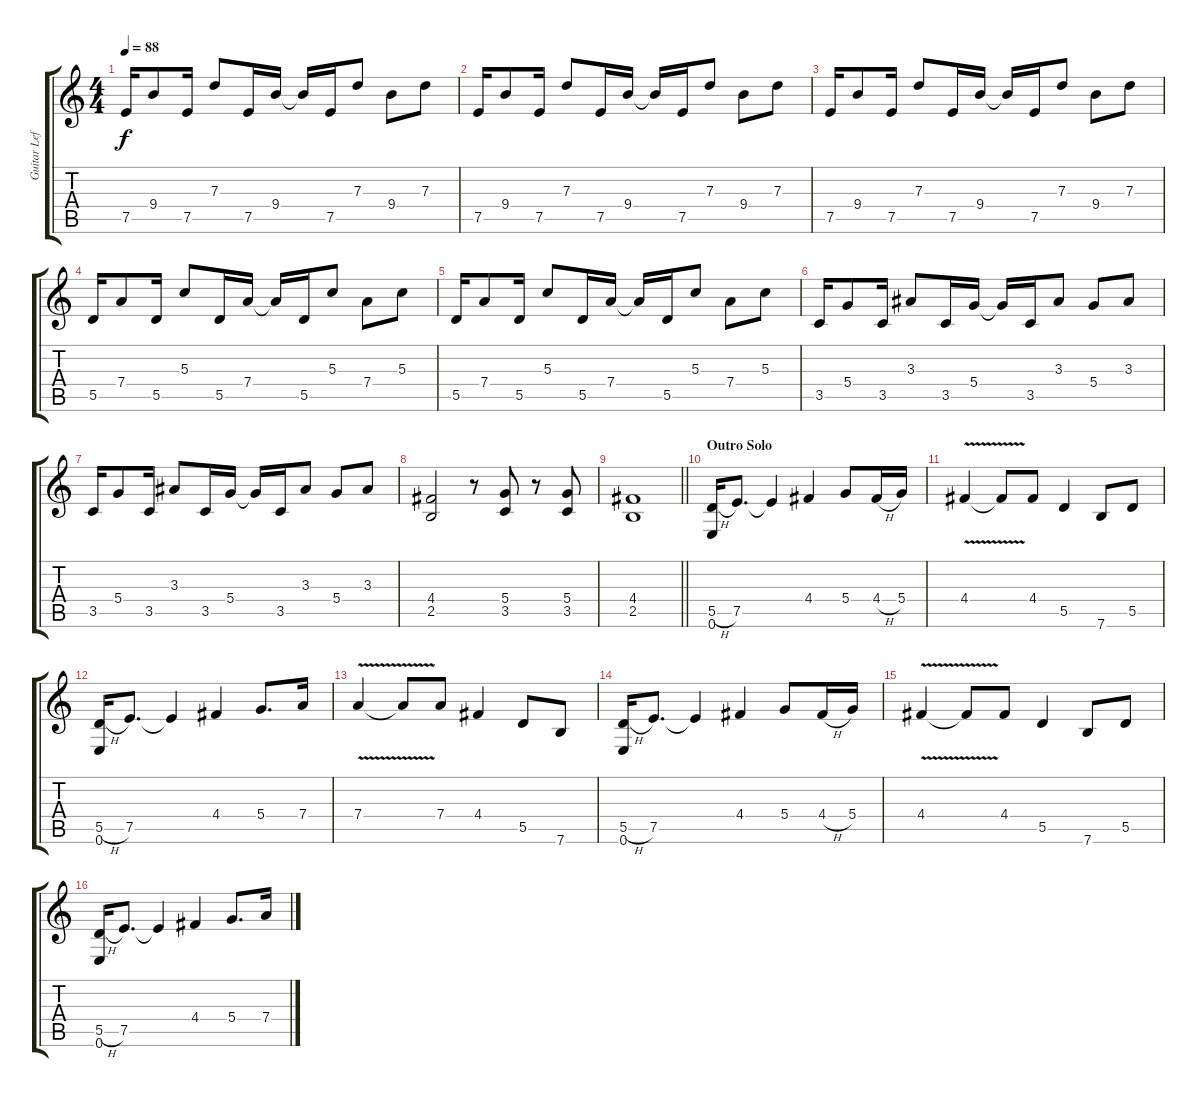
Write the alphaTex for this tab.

\track ("Guitar Left" "Guitar Lef") {instrument distortionguitar}
\staff {score tabs}
\tuning (E4 B3 G3 D3 A2 E2) {hide}
\ts (4 4)
\tempo 88
\clef g2
\ks c
7.5.16{dy f} 9.4.8 7.5.16 7.3.8 7.5.16 9.4.16 9.4{t}.16 7.5.16 7.3.8 9.4.8 7.3.8 |
7.5.16 9.4.8 7.5.16 7.3.8 7.5.16 9.4.16 9.4{t}.16 7.5.16 7.3.8 9.4.8 7.3.8 |
7.5.16 9.4.8 7.5.16 7.3.8 7.5.16 9.4.16 9.4{t}.16 7.5.16 7.3.8 9.4.8 7.3.8 |
5.5.16 7.4.8 5.5.16 5.3.8 5.5.16 7.4.16 7.4{t}.16 5.5.16 5.3.8 7.4.8 5.3.8 |
5.5.16 7.4.8 5.5.16 5.3.8 5.5.16 7.4.16 7.4{t}.16 5.5.16 5.3.8 7.4.8 5.3.8 |
3.5.16 5.4.8 3.5.16 3.3.8 3.5.16 5.4.16 5.4{t}.16 3.5.16 3.3.8 5.4.8 3.3.8 |
3.5.16 5.4.8 3.5.16 3.3.8 3.5.16 5.4.16 5.4{t}.16 3.5.16 3.3.8 5.4.8 3.3.8 |
(4.4 2.5).2 r.8 (5.4 3.5).8 r.8 (5.4 3.5).8 |
\barLineRight lightlight
(4.4 2.5).1 |
\section ("" "Outro Solo")
(5.5{h} 0.6).16 7.5.8{d} 7.5{t}.4 4.4.4 5.4.8 4.4{h}.16 5.4.16 |
4.4{v}.4 4.4{t}.8 4.4.8 5.5.4 7.6.8 5.5.8 |
(5.5{h} 0.6).16 7.5.8{d} 7.5{t}.4 4.4.4 5.4.8{d} 7.4.16 |
7.4{v}.4 7.4{t}.8 7.4.8 4.4.4 5.5.8 7.6.8 |
(5.5{h} 0.6).16 7.5.8{d} 7.5{t}.4 4.4.4 5.4.8 4.4{h}.16 5.4.16 |
4.4{v}.4 4.4{t}.8 4.4.8 5.5.4 7.6.8 5.5.8 |
(5.5{h} 0.6).16 7.5.8{d} 7.5{t}.4 4.4.4 5.4.8{d} 7.4.16
